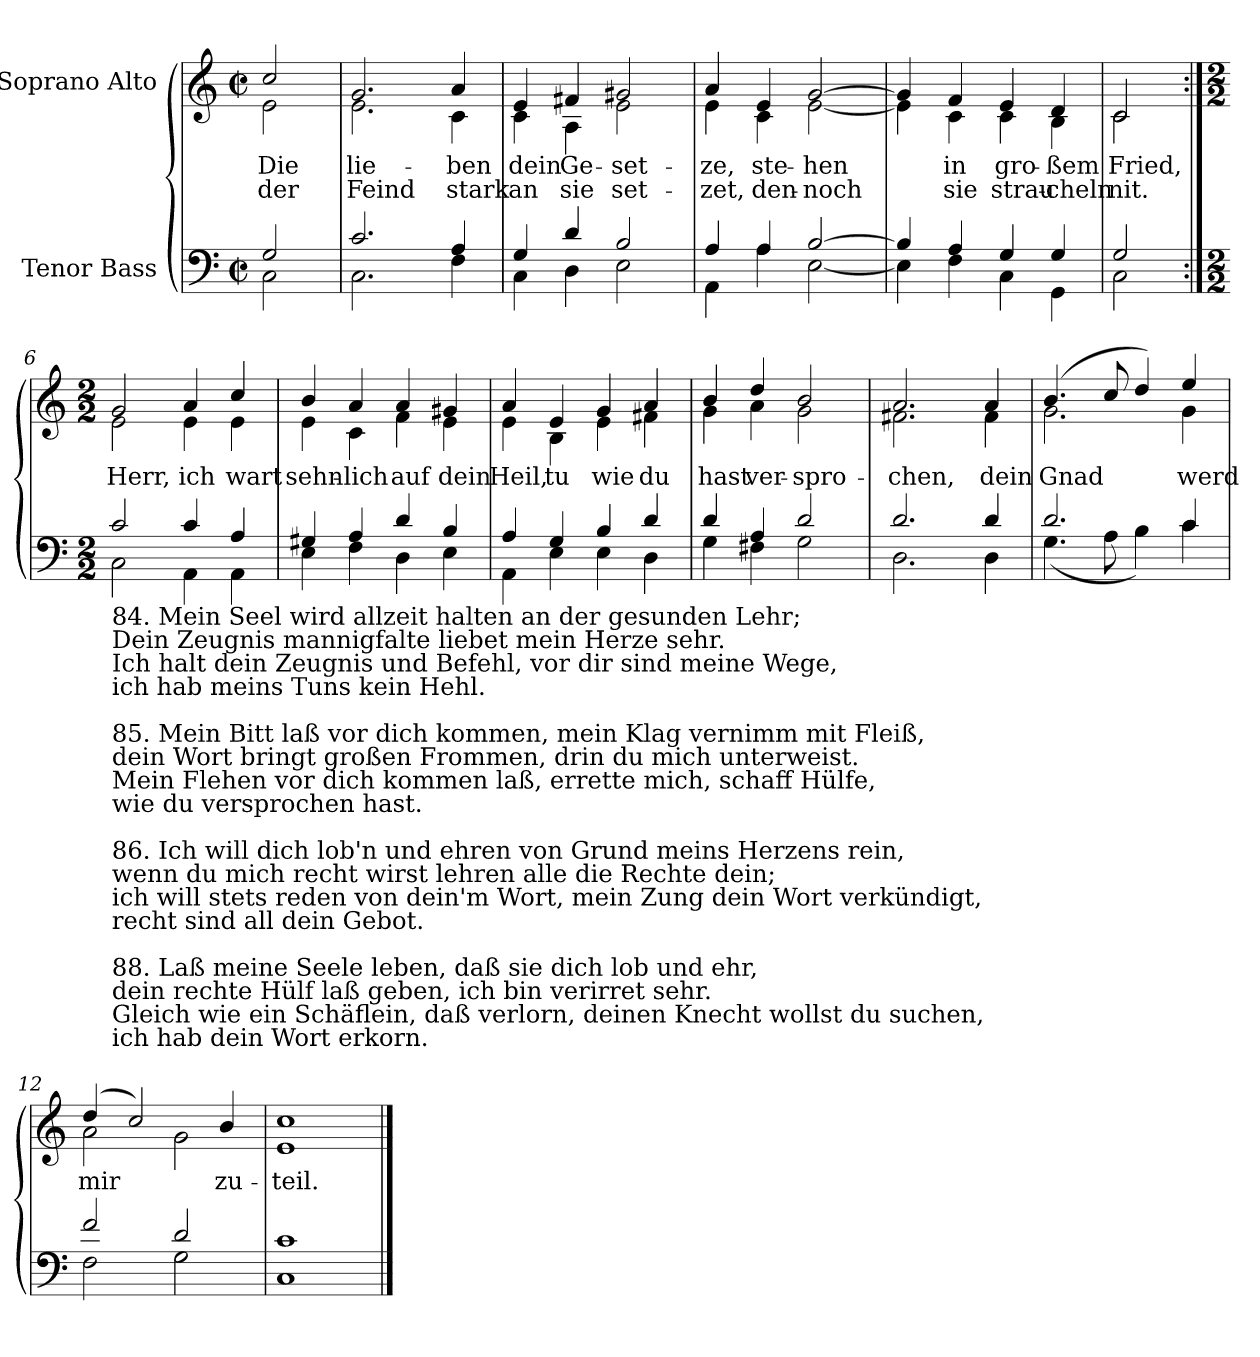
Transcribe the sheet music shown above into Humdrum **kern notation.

**kern	**kern	**text	**text
*part2	*part1	*part1	*part1
*staff2	*staff1	*staff1	*staff1
*I"Tenor Bass	*I"Soprano Alto	*	*
*clefF4	*clefG2	*	*
*k[]	*k[]	*	*
*C:	*C:	*	*
*M2/2	*M2/2	*	*
*met(c|)	*met(c|)	*	*
=	=	=	=
*^	*	*	*
!	!	!LO:TX:a:cj:t=Cornelius Becker\n(1561-1604)	!	!
!	!	!LO:TX:a:cj:t=Heinrich Schütz\n(1585-1672)	!	!
!	!	!LO:TX:a:cj:t=Psalm 119, part 8, SWV 224	!	!
!	!	!	!LO:LY:b	!LO:LY:b
*	*	*^	*	*
2G/	2C\	2cc/	2e\	Die	der
=1	=1	=1	=1	=1	=1
!	!	!	!	!LO:LY:b	!LO:LY:b
2.c/	2.C\	2.g/	2.e\	lie-	-Feind
!	!	!	!	!LO:LY:b	!LO:LY:b
4A/	4F\	4a/	4c\	ben	stark
=2	=2	=2	=2	=2	=2
!	!	!	!	!LO:LY:b	!LO:LY:b
4G/	4C\	4e/	4c\	dein	an
!	!	!	!	!LO:LY:b	!LO:LY:b
4d/	4D\	4f#X/	4A\	Ge-	-sie
!	!	!	!	!LO:LY:b	!LO:LY:b
2B/	2E\	2g#X/	2e\	set-	-set-
=3	=3	=3	=3	=3	=3
!	!	!	!	!LO:LY:b	!LO:LY:b
4A/	4AA\	4a/	4e\	-ze,	zet,
!	!	!	!	!LO:LY:b	!LO:LY:b
4A/	4A\	4e/	4c\	ste-	-den-
!	!	!	!	!LO:LY:b	!LO:LY:b
[2B/	[2E\	[2g/	[2e\	-hen	noch
=4	=4	=4	=4	=4	=4
4B/]	4E\]	4g/]	4e\]	.	.
!	!	!	!	!LO:LY:b	!LO:LY:b
4A/	4F\	4f/	4c\	in	sie
!	!	!	!	!LO:LY:b	!LO:LY:b
4G/	4C\	4e/	4c\	gro-	-strau-
!	!	!	!	!LO:LY:b	!LO:LY:b
4G/	4GG\	4d/	4B\	-ßem	cheln
=5	=5	=5	=5	=5	=5
!	!	!	!	!LO:LY:b	!LO:LY:b
2G/	2C\	2c/	2c\	Fried,	nit.
!!LO:LB:g=z	!!
=6:|!	=6:|!	=6:|!	=6:|!	=6:|!	=6:|!
*M2/2	*	*M2/2	*	*	*
!LO:TX:b:t=84. Mein Seel wird allzeit halten an der gesunden Lehr;\nDein Zeugnis mannigfalte liebet mein Herze sehr.\nIch halt dein Zeugnis und Befehl, vor dir sind meine Wege,\nich hab meins Tuns kein Hehl.\n\n85. Mein Bitt laß vor dich kommen, mein Klag vernimm mit Fleiß,\ndein Wort bringt großen Frommen, drin du mich unterweist.\nMein Flehen vor dich kommen laß, errette mich, schaff Hülfe,\nwie du versprochen hast.\n\n86. Ich will dich lob'n und ehren von Grund meins Herzens rein,\nwenn du mich recht wirst lehren alle die Rechte dein;\nich will stets reden von dein'm Wort, mein Zung dein Wort verkündigt,\nrecht sind all dein Gebot.\n\n88. Laß meine Seele leben, daß sie dich lob und ehr,\ndein rechte Hülf laß geben, ich bin verirret sehr.\nGleich wie ein Schäflein, daß verlorn, deinen Knecht wollst du suchen,\nich hab dein Wort erkorn.	!	!	!	!	!
!	!	!	!	!LO:LY:b	!
2c/	2C\	2g/	2e\	Herr,	.
!	!	!	!	!LO:LY:b	!
4c/	4AA\	4a/	4e\	ich	.
!	!	!	!	!LO:LY:b	!
4A/	4AA\	4cc/	4e\	wart	.
=7	=7	=7	=7	=7	=7
!	!	!	!	!LO:LY:b	!
4G#X/	4E\	4b/	4e\	sehn-	.
!	!	!	!	!LO:LY:b	!
4A/	4F\	4a/	4c\	-lich	.
!	!	!	!	!LO:LY:b	!
4d/	4D\	4a/	4f\	auf	.
!	!	!	!	!LO:LY:b	!
4B/	4E\	4g#X/	4e\	dein	.
=8	=8	=8	=8	=8	=8
!	!	!	!	!LO:LY:b	!
4A/	4AA\	4a/	4e\	Heil,	.
!	!	!	!	!LO:LY:b	!
4G/	4E\	4e/	4B\	tu	.
!	!	!	!	!LO:LY:b	!
4B/	4E\	4g/	4e\	wie	.
!	!	!	!	!LO:LY:b	!
4d/	4D\	4a/	4f#X\	du	.
=9	=9	=9	=9	=9	=9
!	!	!	!	!LO:LY:b	!
4d/	4G\	4b/	4g\	hast	.
!	!	!	!	!LO:LY:b	!
4A/	4F#X\	4dd/	4a\	ver-	.
!	!	!	!	!LO:LY:b	!
2d/	2G\	2b/	2g\	-spro-	.
=10	=10	=10	=10	=10	=10
!	!	!	!	!LO:LY:b	!
2.d/	2.D\	2.a/	2.f#X\	-chen,	.
!	!	!	!	!LO:LY:b	!
4d/	4D\	4a/	4f#\	dein	.
=11	=11	=11	=11	=11	=11
!	!	!	!	!LO:LY:b	!
2.d/	(<4.G\	(>4.b/	2.g\	Gnad	.
.	8A\	8cc/	.	.	.
.	4B\)	4dd/)	.	.	.
!	!	!	!	!LO:LY:b	!
4c/	4c\	4ee/	4g\	werd	.
=12	=12	=12	=12	=12	=12
!	!	!	!	!LO:LY:b	!
2f/	2F\	(>4dd/	2a\	mir	.
.	.	2cc/)	.	.	.
2d/	2G\	.	2g\	.	.
!	!	!	!	!LO:LY:b	!
.	.	4b/	.	zu-	.
=13	=13	=13	=13	=13	=13
!	!	!	!	!LO:LY:b	!
1c/	1C\	1cc/	1e\	-teil.	.
*v	*v	*	*	*	*
*	*v	*v	*	*
==	==	==	==
*-	*-	*-	*-
